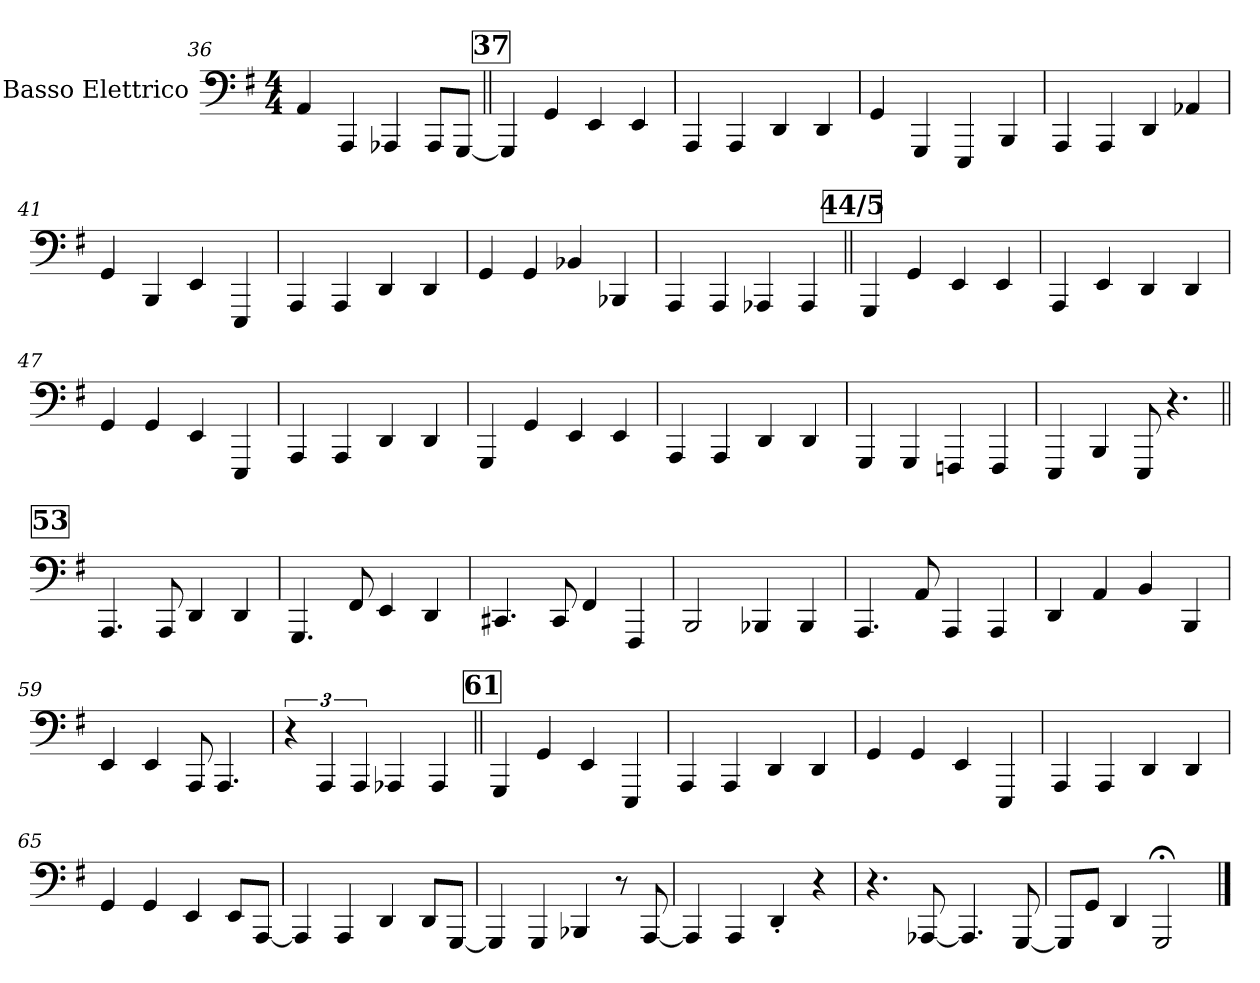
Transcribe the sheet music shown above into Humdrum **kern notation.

**kern
*part1
*staff1
*I"Basso Elettrico
*
*k[f#]
*G:
*M4/4
=36
4AA
4AAA
4AAA-X
8AAA-L
[8GGGJ
!!LO:REH:place=s1:t=37
=37||
4GGG]
4GG
4EE
4EE
=38
4AAA
4AAA
4DD
4DD
=39
4GG
4GGG
4EEE
4BBB
=40
4AAA
4AAA
4DD
4AA-X
=41
4GG
4BBB
4EE
4EEE
=42
4AAA
4AAA
4DD
4DD
=43
4GG
4GG
4BB-X
4BBB-X
=44
4AAA
4AAA
4AAA-X
4AAA-
!!LO:REH:place=s1:t=44/5
=45||
4GGG
4GG
4EE
4EE
=46
4AAA
4EE
4DD
4DD
=47
4GG
4GG
4EE
4EEE
=48
4AAA
4AAA
4DD
4DD
=49
4GGG
4GG
4EE
4EE
=50
4AAA
4AAA
4DD
4DD
=51
4GGG
4GGG
4FFFn
4FFF
=52
4EEE
4BBB
8EEE
4.r
!!LO:REH:place=s1:t=53
=53||
4.AAA
8AAA
4DD
4DD
=54
4.GGG
8FF#
4EE
4DD
=55
4.CC#X
8CC#
4FF#
4FFF#
=56
2BBB
4BBB-X
4BBB-
=57
4.AAA
8AA
4AAA
4AAA
=58
4DD
4AA
4BB
4BBB
=59
4EE
4EE
8AAA
4.AAA
=60
6r
6AAA
6AAA
4AAA-X
4AAA-
!!LO:REH:place=s1:t=61
=61||
4GGG
4GG
4EE
4EEE
=62
4AAA
4AAA
4DD
4DD
=63
4GG
4GG
4EE
4EEE
=64
4AAA
4AAA
4DD
4DD
=65
4GG
4GG
4EE
8EEL
[8AAAJ
=66
4AAA]
4AAA
4DD
8DDL
[8GGGJ
=67
4GGG]
4GGG
4BBB-X
8r
[8AAA
=68
4AAA]
4AAA
4DD'
4r
=69
4.r
[8AAA-X
4.AAA-]
[8GGG
=70
8GGGL]
8GGJ
4DD
2GGG;<
==
*-
